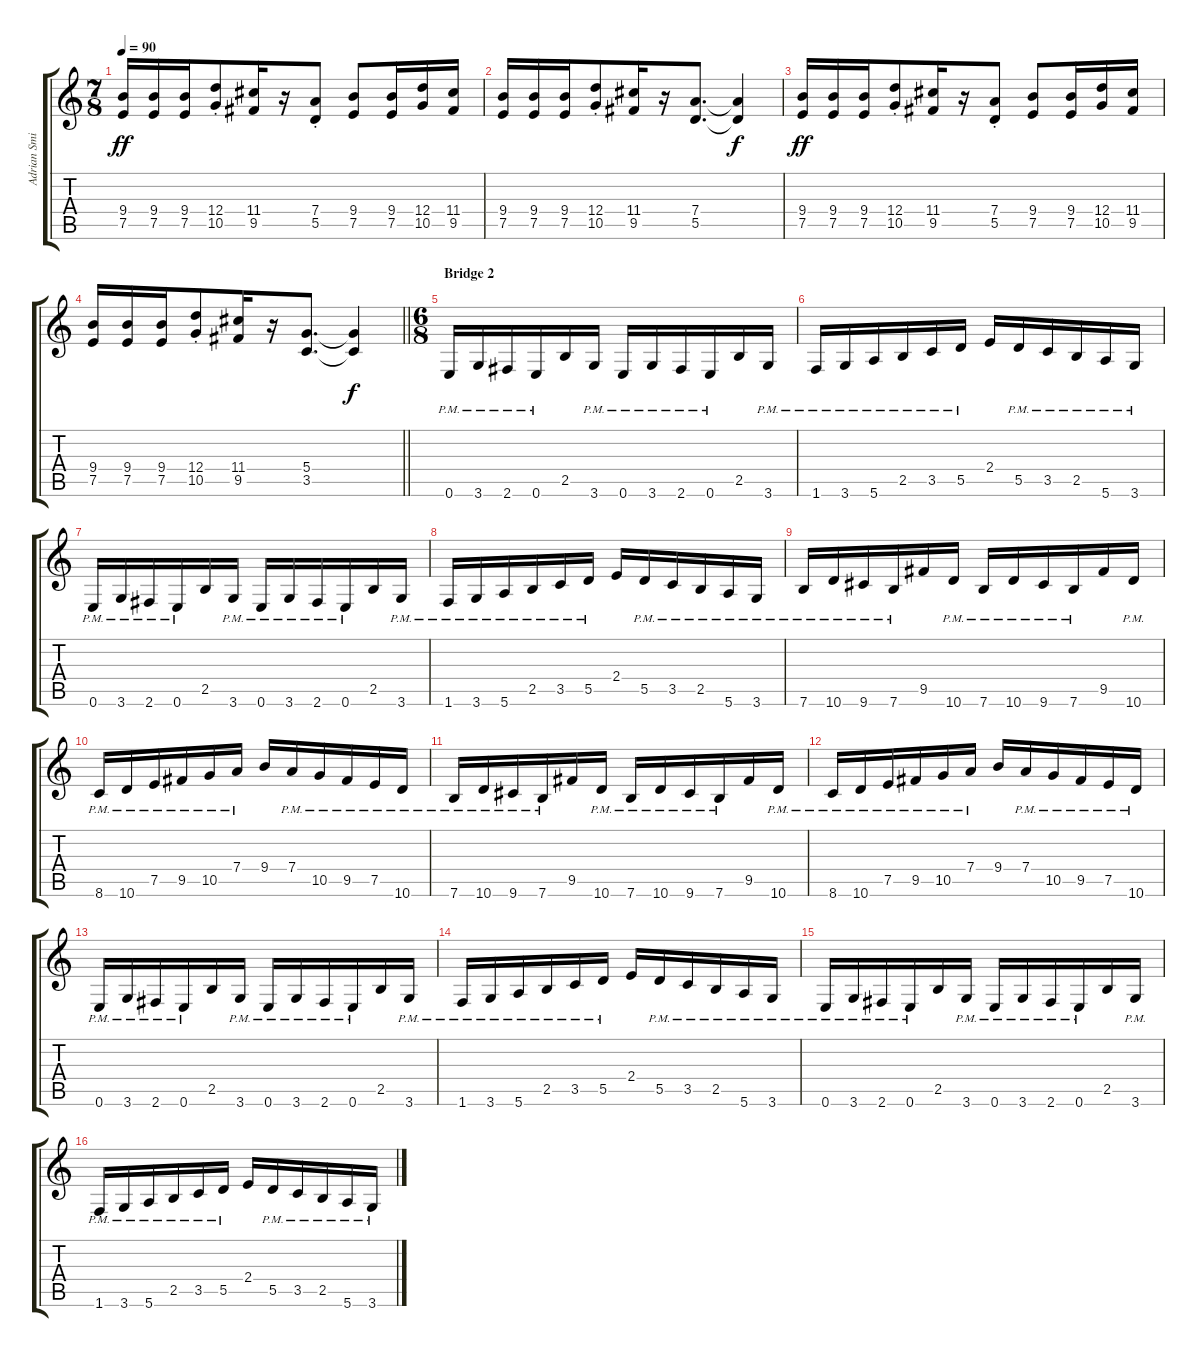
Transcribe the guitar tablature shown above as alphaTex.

\track ("Adrian Smith" "Adrian Smi") {instrument overdrivenguitar}
\staff {score tabs}
\tuning (E4 B3 G3 D3 A2 E2) {hide}
\ts (7 8)
\tempo 90
\clef g2
\ks c
(9.4 7.5).16{dy ff} (9.4 7.5).16 (9.4 7.5).16 (12.4{st} 10.5{st}).8 (11.4 9.5).16 r.16 (7.4{st} 5.5{st}).8 (9.4 7.5).8 (9.4 7.5).16 (12.4 10.5).16 (11.4 9.5).16 |
(9.4 7.5).16 (9.4 7.5).16 (9.4 7.5).16 (12.4{st} 10.5{st}).8 (11.4 9.5).16 r.16 (7.4 5.5).8{d} (7.4{t} 5.5{t}).4{dy f} |
(9.4 7.5).16{dy ff} (9.4 7.5).16 (9.4 7.5).16 (12.4{st} 10.5{st}).8 (11.4 9.5).16 r.16 (7.4{st} 5.5{st}).8 (9.4 7.5).8 (9.4 7.5).16 (12.4 10.5).16 (11.4 9.5).16 |
\barLineRight lightlight
(9.4 7.5).16 (9.4 7.5).16 (9.4 7.5).16 (12.4{st} 10.5{st}).8 (11.4 9.5).16 r.16 (5.4 3.5).8{d} (5.4{t} 3.5{t}).4{dy f} |
\ts (6 8)
\section ("" "Bridge 2")
0.6{pm}.16 3.6{pm}.16 2.6{pm}.16 0.6{pm}.16 2.5.16 3.6{pm}.16 0.6{pm}.16 3.6{pm}.16 2.6{pm}.16 0.6{pm}.16 2.5.16 3.6{pm}.16 |
1.6{pm}.16 3.6{pm}.16 5.6{pm}.16 2.5{pm}.16 3.5{pm}.16 5.5{pm}.16 2.4.16 5.5{pm}.16 3.5{pm}.16 2.5{pm}.16 5.6{pm}.16 3.6{pm}.16 |
0.6{pm}.16 3.6{pm}.16 2.6{pm}.16 0.6{pm}.16 2.5.16 3.6{pm}.16 0.6{pm}.16 3.6{pm}.16 2.6{pm}.16 0.6{pm}.16 2.5.16 3.6{pm}.16 |
1.6{pm}.16 3.6{pm}.16 5.6{pm}.16 2.5{pm}.16 3.5{pm}.16 5.5{pm}.16 2.4.16 5.5{pm}.16 3.5{pm}.16 2.5{pm}.16 5.6{pm}.16 3.6{pm}.16 |
7.6{pm}.16 10.6{pm}.16 9.6{pm}.16 7.6{pm}.16 9.5.16 10.6{pm}.16 7.6{pm}.16 10.6{pm}.16 9.6{pm}.16 7.6{pm}.16 9.5.16 10.6{pm}.16 |
8.6{pm}.16 10.6{pm}.16 7.5{pm}.16 9.5{pm}.16 10.5{pm}.16 7.4{pm}.16 9.4.16 7.4{pm}.16 10.5{pm}.16 9.5{pm}.16 7.5{pm}.16 10.6{pm}.16 |
7.6{pm}.16 10.6{pm}.16 9.6{pm}.16 7.6{pm}.16 9.5.16 10.6{pm}.16 7.6{pm}.16 10.6{pm}.16 9.6{pm}.16 7.6{pm}.16 9.5.16 10.6{pm}.16 |
8.6{pm}.16 10.6{pm}.16 7.5{pm}.16 9.5{pm}.16 10.5{pm}.16 7.4{pm}.16 9.4.16 7.4{pm}.16 10.5{pm}.16 9.5{pm}.16 7.5{pm}.16 10.6{pm}.16 |
0.6{pm}.16 3.6{pm}.16 2.6{pm}.16 0.6{pm}.16 2.5.16 3.6{pm}.16 0.6{pm}.16 3.6{pm}.16 2.6{pm}.16 0.6{pm}.16 2.5.16 3.6{pm}.16 |
1.6{pm}.16 3.6{pm}.16 5.6{pm}.16 2.5{pm}.16 3.5{pm}.16 5.5{pm}.16 2.4.16 5.5{pm}.16 3.5{pm}.16 2.5{pm}.16 5.6{pm}.16 3.6{pm}.16 |
0.6{pm}.16 3.6{pm}.16 2.6{pm}.16 0.6{pm}.16 2.5.16 3.6{pm}.16 0.6{pm}.16 3.6{pm}.16 2.6{pm}.16 0.6{pm}.16 2.5.16 3.6{pm}.16 |
1.6{pm}.16 3.6{pm}.16 5.6{pm}.16 2.5{pm}.16 3.5{pm}.16 5.5{pm}.16 2.4.16 5.5{pm}.16 3.5{pm}.16 2.5{pm}.16 5.6{pm}.16 3.6{pm}.16
